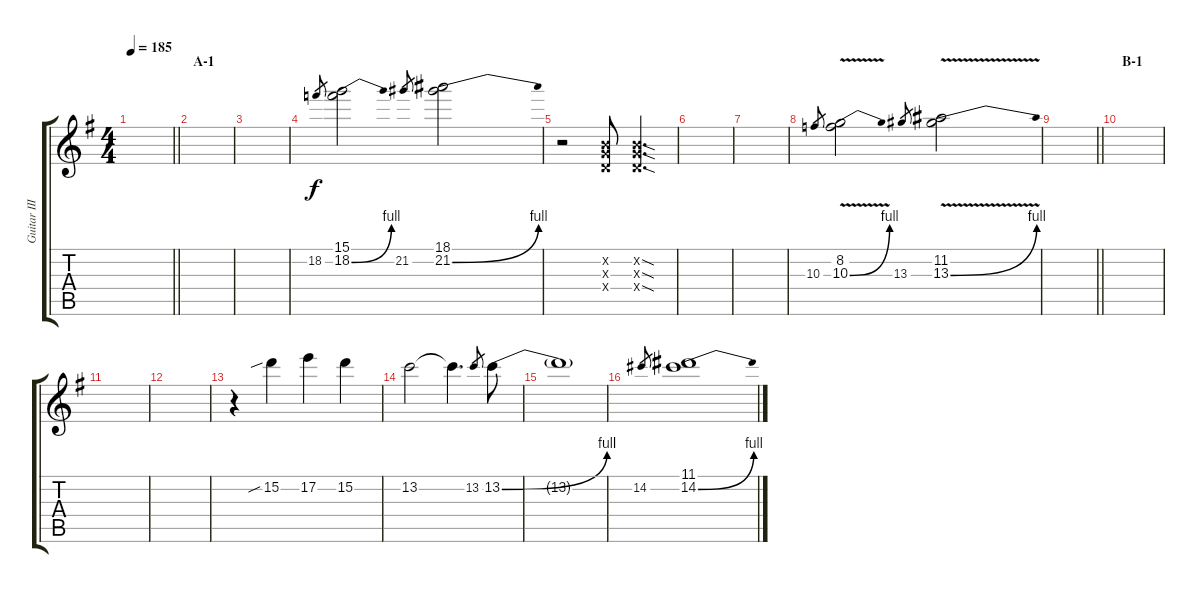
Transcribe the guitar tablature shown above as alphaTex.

\track ("Guitar III" "Guitar III") {instrument distortionguitar}
\staff {score tabs}
\tuning (E4 B3 G3 D3 A2 E2) {hide}
\ts (4 4)
\tempo 185
\clef g2
\barLineRight lightlight
\ks g
|
\section ("" "A-1")
|
|
18.2.8{gr} (15.1 18.2{be (bend 0 0 60 4)}).2 21.2.8{gr} (18.1 21.2{be (bend 0 0 60 4)}).2 |
r.2 (0.2{x} 0.3{x} 0.4{x}).8 (0.2{sod x} 0.3{sod x} 0.4{sod x}).4{d} |
|
|
10.3.8{gr} (8.2 10.3{be (bend 0 0 60 4) v}).2 13.3.8{gr} (11.2 13.3{be (bend 0 0 60 4) v}).2 |
\barLineRight lightlight
|
\section ("" "B-1")
|
|
|
r.4 15.2{sib}.4 17.2.4 15.2.4 |
13.2.2 13.2{t}.4{d} 13.2.8{gr} 13.2{be (bend 0 0 60 4)}.8 |
13.2{t}.1 |
14.2.8{gr} (11.1 14.2{be (bend 0 0 60 4)}).1
